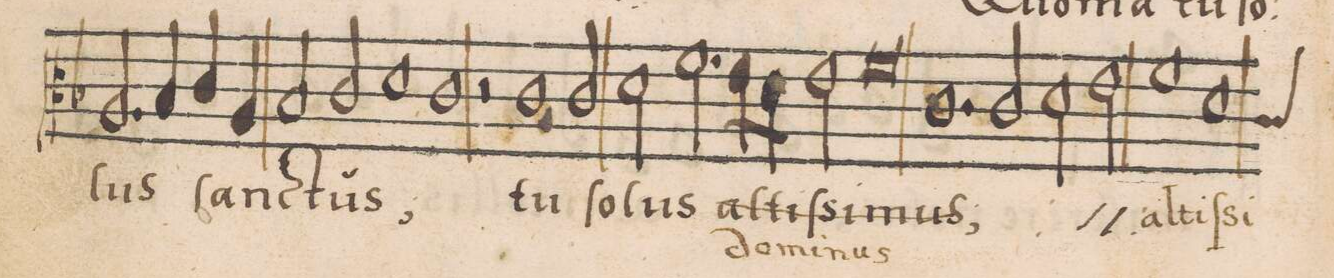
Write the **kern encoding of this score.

**kern	**text
*I"TENOR	*
*clefC3	*
*k[b-]	*
*met(C|)	*
*M2/1	*
2.A/	-lus
4B-/	.
4c/	.
4A/	ſan-
=137-	=137-
2B-/	-ctus,
2c/	.
1d\	.
=138-	=138-
1c\	.
2r	.
1c\	tu
=139-	=139-
2c/	ſo-
2d\	-lus
2.f\	do-
=140-	=140-
8e\L	.
8d\J	.
2e\	-mi-
0f\	-nus
=141-	=141-
*	*ij
1.c\	tu
=142-	=142-
2c/	ſo-
2d\	-lus
*	*Xij
2e\	al-
=143-	=143-
1f\	-tiſ-
*custos:c	*
1d\	-si-
=144-	=144-
*-	*-
